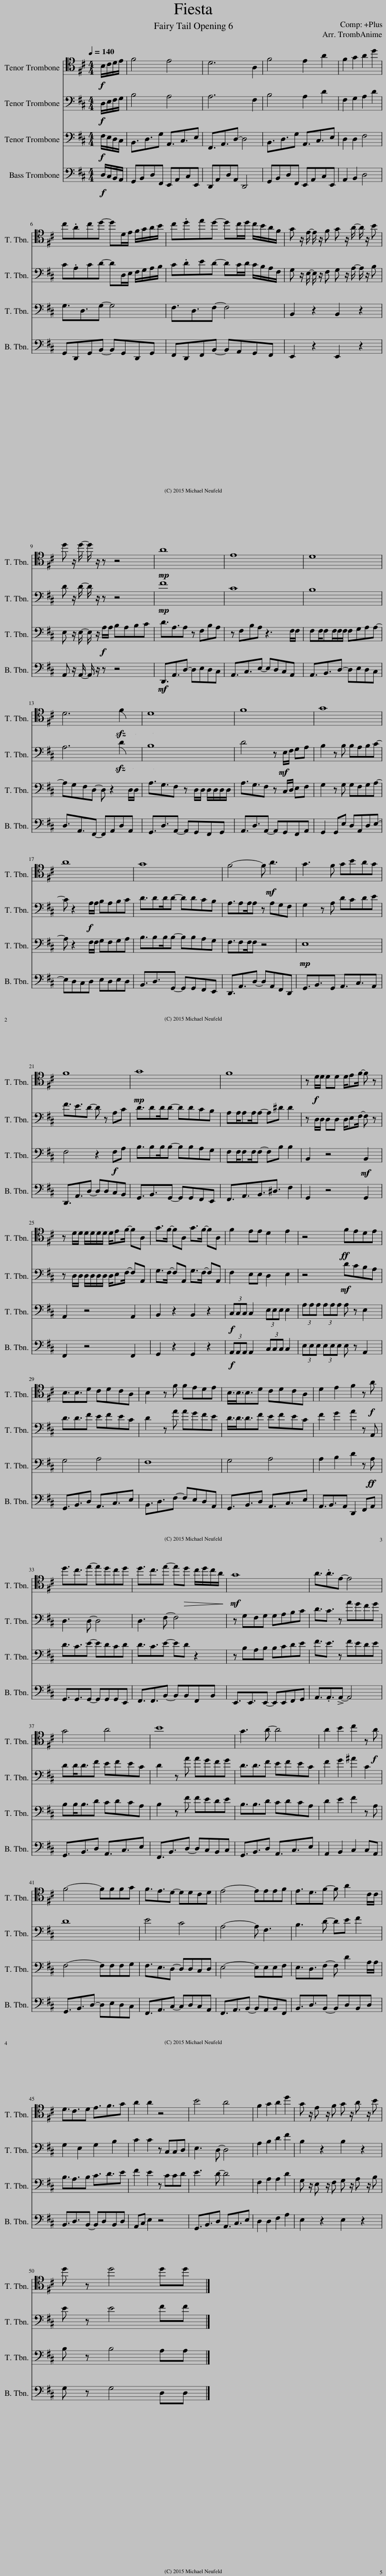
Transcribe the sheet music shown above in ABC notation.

X:1
%%score 1 2 3 4
L:1/8
Q:1/4=140
M:4/4
I:linebreak $
K:D
V:1 tenor
V:2 bass
V:3 bass
V:4 bass
V:1
!f! B,/C/D/E/ | F4 E4 | D6 A,2 | F4 E2 A2 | F2 G2 A2 d2 |$ %5
 c.Acd- dD/E/ F/G/A/B/ | c.ded- dc/d/ c/B/A/F/ | G z/ E/- E/ z/ F G z/ A/- A/ z/ B |$ d z/ d/- d/ z/ z z4 |!mp! A8 | %10
 E8 | D8 |$ D6!sfz!!ff! F2 |!mp! D8 | F8 | %15
 G8 |$ A8 | G8 | F4- F!mf! A3 | G3 F GBAG |$ %20
 F8 |!mp! G8 | F8 | z!f! D/D/ DD D/EF/- F z |$ z D/D/ D/D/D/D/ D/EF/- FA, | %25
 G>F- FA, G>F- FA, | F2 EE D2 E2 | z4!ff! FEDE |$ B,3/2B,3/2D CDCA, | B,2 z F FEDE | %30
 B,3/4B,3/4B,3/2D CDCA, | D2 E2 F2 z!f! A |$ d3/2c3/2e- edcd | d3/2c3/2e- e!>(!d c/d/c/A/!>)! |!mf! G8 | %35
 A3/2.A3/2E- E4 |$ G4 A4 | B8 | G3 A- A4 | A2 B2 c2 z!f! A |$ %40
 F4- FFFG | F3/2E3/2D- DDCD | E4- EEEF | E3/2D3/2F- F A2 C/C/ |$ D3/2C3/2D E3/2F3/2G | %45
 A2 A2 z4 | B4 A4 | F2 G2 A2 d2 | G z/ E z/ F G z/ A z/ B |$ d z d4 dd |] %50
V:2
!f! D,/E,/F,/G,/ | B,4 A,4 | A,6 F,2 | B,4 A,2 D2 | F,2 G,2 A,2 D2 |$ %5
 C.A,CD- DD,/E,/ F,/G,/A,/B,/ | C.DED- DC/D/ C/B,/A,/F,/ | G, z/ E,/- E,/ z/ F, G, z/ A,/- A,/ z/ B, |$ D z/ D/- D/ z/ z z4 |!mp! F8 | %10
 C8 | B,8 |$ A,6!sfz!!ff! D2 |!mp! B,8 | D4 z!mf! E,/F,/ G,A, | %15
 B,2 z B, B,A,B,C- |$ C z2!f! A,/A,/ B,A,B,C | D3/2DD/D- DDCB, | A,3/2A,A,/A, z A,G,F, | G,2 z A, DCDE |$ %20
 F3/2E3/2D- D z A,C | D3/2DD/D- DDCB, | A,A,/A,A,/A,- A,^D D2 | z D,/D,/ D,D, D,/E,F,/- F, z |$ z D,/D,/ D,/D,/D,/D,/ D,/E,F,/- F,A,, | %25
 G,>F,- F,A,, G,>F,- F,A,, | F,2 E,E, D,2 E,2 | z4!mf! DCB,A, |$ D3/2D3/2F EFEC | D2 z A AGFE | %30
 D3/4D3/4D3/2F EFEC | F2 G2 A2 z A,, |$ D,3 D,- D,4 | D,3 F,- F,4 | z G,F,G, G,A,B,C | %35
 D3/2C3/2 z AGFG |$ DD<DF EFEC | D2 z A AGFG | D3/2D3/2F EFEC | F2 G2 ^A2 C2 |$ %40
 D8 | E4 C4 | A,4- A, F,3 | B,3 D- DE F2 |$ G,2 E,2 G,2 B,2 | %45
 C2 C2 z C,C,D, | E,3 D,- D,4 | A,2 B,2 D2 F2 | B,2 z2 B,2 z2 |$ E z E4 FF |] %50
V:3
!f! F,/E,/D,/C,/ | B,,3/2D,3/2G, A,,3/2C,3/2E, | F,,3/2A,,3/2D,- D,4 | B,,3/2D,3/2G, A,,3/2C,3/2E, | D,2 D,2 F,4 |$ %5
 G,3/2D,3/2G,- G,4 | F,3/2D,3/2F,- F,4 | B,,2 z2 B,,2 z2 |$ E, z/ E,/- E,/ z/!f! A,/A,/ B,A,B,C | D3/2A,3/2A, z F,B,A, | %10
 z F,B,A, z3 F,/F,/ | F,F,/F,F,/F,/F,/ F,G,A,A,- |$ A,G,F,D,- D, z2 D,/D,/ | A,3/2G,3/2F, z D,/D,/ D,/D,/D,/D,/ | A,3/2G,3/2F, z C,/D,/ E,F, | %15
 G,2 z G, G,F,G,A,- |$ A, z2 F,/F,/ G,F,G,A, | B,3/2B,B,/B,- B,B,A,G, | F,3/2F,F,/F, z4 |!mp! E,8 |$ %20
 F,4 z2!f! F,A, | B,3/2B,B,/B,- B,B,A,G, | F,F,/F,F,/F,- F,B, B,2 | B,,2 z4!mf! B,,2 |$ A,,2 z4 A,,2 | %25
 B,,2 z2 B,,2 z2 |!f! (3C,C,C, C,2 (3E,E,E, E,2 | (3A,A,A, (3A,A,A, A, z E,2 |$ G,4 A,4 | F,8 | %30
 G,4 A,4 | A,2 B,2 D2 z!ff! A, |$ D3/2C3/2E- EDCD | D3/2C3/2E- ED z2 | z B,A,B, B,CDE | %35
 F3/2E3/2 z FEDE |$ B,B,<B,D CDCA, | B,2 z F FEDE | B,3/2B,3/2D CDCA, | D2 E2 F2 z A, |$ %40
 F,4- F,F,F,G, | F,3/2E,3/2D,- D,D,C,D, | E,4- E,E,E,F, | E,3/2D,3/2F,- F, D2 A,/A,/ |$ B,3/2A,3/2B, C3/2D3/2E | %45
 F2 E2 z CCD | E3 D- D4 | F,2 A,2 A,2 D2 | G, z/ E, z/ F, G, z/ A, z/ B, |$ B, z B,4 A,A, |] %50
V:4
!f! D,/C,/B,,/A,,/ | G,,B,,D,F,, E,,A,,C,E,, | D,,A,,D,A,, D,,4 | G,,B,,D,F,, E,,A,,C,E,, | A,,2 B,,2 D,4 |$ %5
 G,,D,,G,,B,,- B,,G,,D,,G,, | F,,D,,F,,B,,- B,,A,,G,,F,, | E,,2 z2 E,,2 z2 |$ A,, z/ A,,/- A,,/ z/ z z4 |!mf! D,,3/2A,,3/2D,- D,E,D,C, | %10
 A,,3/2C,3/2E,- E,D,C,A,, | A,,3/2B,,3/2D,- D,E,D,C, |$ D,3/2A,,3/2F,,- F,,A,,D,A,, | G,,3/2D,3/2A,,- A,,G,,F,,G,, | A,,3/2D,3/2A,,- A,,G,,F,,A,, | %15
 G,,2 G,,E, D,A,,D,E,- |$ E,D,C,D, E,D,E,D, | B,,3/2D,3/2G,,- G,,G,,F,,E,, | D,,3/2A,,3/2D,- D,A,,F,,D,, | G,,3/2B,,3/2G,, A,,3/2C,3/2A,, |$ %20
 D,,3/2A,,3/2D,- D,D,C,B,, | G,,3/2B,,3/2G,,- G,,G,,F,,E,, | F,,3/2A,,3/2B,,3/2^D,3/2 F,2 | G,,2 z4 G,,2 |$ F,,2 z4 F,,2 | %25
 G,,2 z2 G,,2 z2 |!f! (3A,,A,,A,, A,,2 (3C,C,C, C,2 | (3E,E,E, (3E,E,E, E, z A,,2 |$ G,,3/2B,,3/2D, A,,3/2C,3/2E, | B,,3/2D,3/2F,- F,E,D,A,, | %30
 G,,3/2B,,3/2D, A,,3/2C,3/2E, | A,,3/2B,,3/2A,, D,,2 F,,A,, |$ G,,3/2G,,3/2G,,- G,,G,,G,,E,, | F,,3/2F,,3/2B,,- B,,B,,F,,B,, | E,,3/2E,,3/2E,,- E,,E,,F,,G,, | %35
 A,,3/2.A,,3/2!>!A,,- A,,4 |$ G,,3/2B,,3/2D, A,,3/2C,3/2E, | F,,3/2B,,3/2D,- D,C,B,,C, | G,,3/2B,,3/2D, A,,3/2C,3/2E, | A,,2 B,,2 C,2 C,A,, |$ %40
 G,,3/2B,,3/2D,- D,E,D,C, | F,,3/2A,,3/2C,- C,D,C,A,, | F,,3/2A,,3/2B,,- B,,A,,B,,F,, | B,,3/2D,3/2B,,- B,,D,B,,D, |$ B,,3/2D,3/2B,,- B,,D,B,,D, | %45
 A,,C, E,2 z4 | G,,3/2B,,3/2D, A,,3/2C,3/2E, | D,2 D,2 F,2 A,2 | E,2 z2 E,2 z2 |$ G, z G,4 D,D, |] %50
